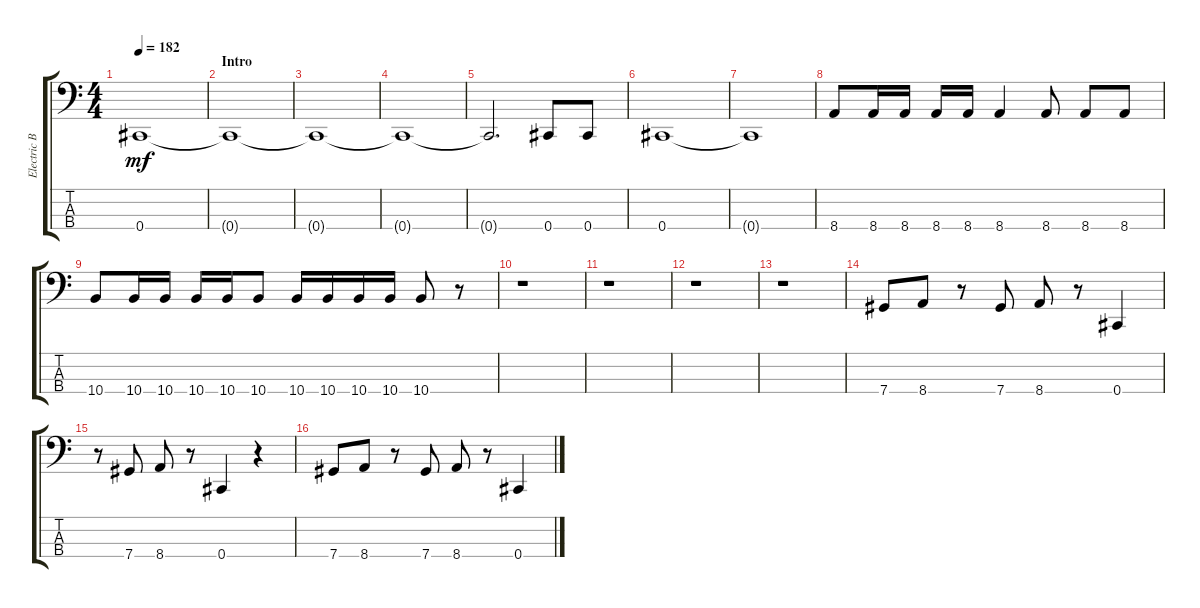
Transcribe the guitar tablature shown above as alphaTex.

\track ("Electric Bass" "Electric B") {instrument electricbassfinger}
\staff {score tabs}
\tuning (Gb2 Db2 Ab1 Db1) {hide}
\ts (4 4)
\tempo 182
\clef f4
\ks c
0.4.1{dy mf instrument electricbassfinger} |
\section ("" "Intro")
0.4{t}.1 |
0.4{t}.1 |
0.4{t}.1 |
0.4{t}.2{d} 0.4.8 0.4.8 |
0.4.1 |
0.4{t}.1 |
8.4.8 8.4.16 8.4.16 8.4.16 8.4.16 8.4.4 8.4.8 8.4.8 8.4.8 |
10.4.8 10.4.16 10.4.16 10.4.16 10.4.16 10.4.8 10.4.16 10.4.16 10.4.16 10.4.16 10.4.8 r.8 |
r.1 |
r.1 |
r.1 |
r.1 |
7.4.8 8.4.8 r.8 7.4.8 8.4.8 r.8 0.4.4 |
r.8 7.4.8 8.4.8 r.8 0.4.4 r.4 |
7.4.8 8.4.8 r.8 7.4.8 8.4.8 r.8 0.4.4
